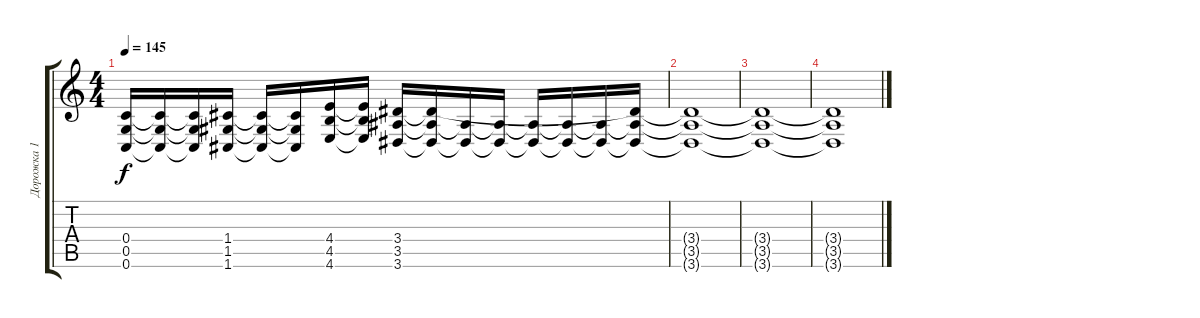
\track ("Дорожка 1" "Дорожка 1") {instrument distortionguitar}
\staff {score tabs}
\tuning (D4 A3 F3 C3 G2 C2) {hide}
\ts (4 4)
\tempo 145
\clef g2
\ks c
(0.4 0.5 0.6).16{dy f} (0.4{t} 0.5{t} 0.6{t}).16 (0.4{t} 0.5{t} 0.6{t}).16 (1.4 1.5 1.6).16 (1.4{t} 1.5{t} 1.6{t}).16 (1.4{t} 1.5{t} 1.6{t}).16 (4.4 4.5 4.6).16 (4.4{t} 4.5{t} 4.6{t}).16 (3.4 3.5 3.6).16 (3.4{t} 3.5{t} 3.6{t}).16 (3.5{t} 3.6{t}).16 (3.5{t} 3.6{t}).16 (3.5{t} 3.6{t}).16 (3.5{t} 3.6{t}).16 (3.5{t} 3.6{t}).16 (3.4{t} 3.5{t} 3.6{t}).16 |
(3.4{t} 3.5{t} 3.6{t}).1 |
(3.4{t} 3.5{t} 3.6{t}).1 |
(3.4{t} 3.5{t} 3.6{t}).1
